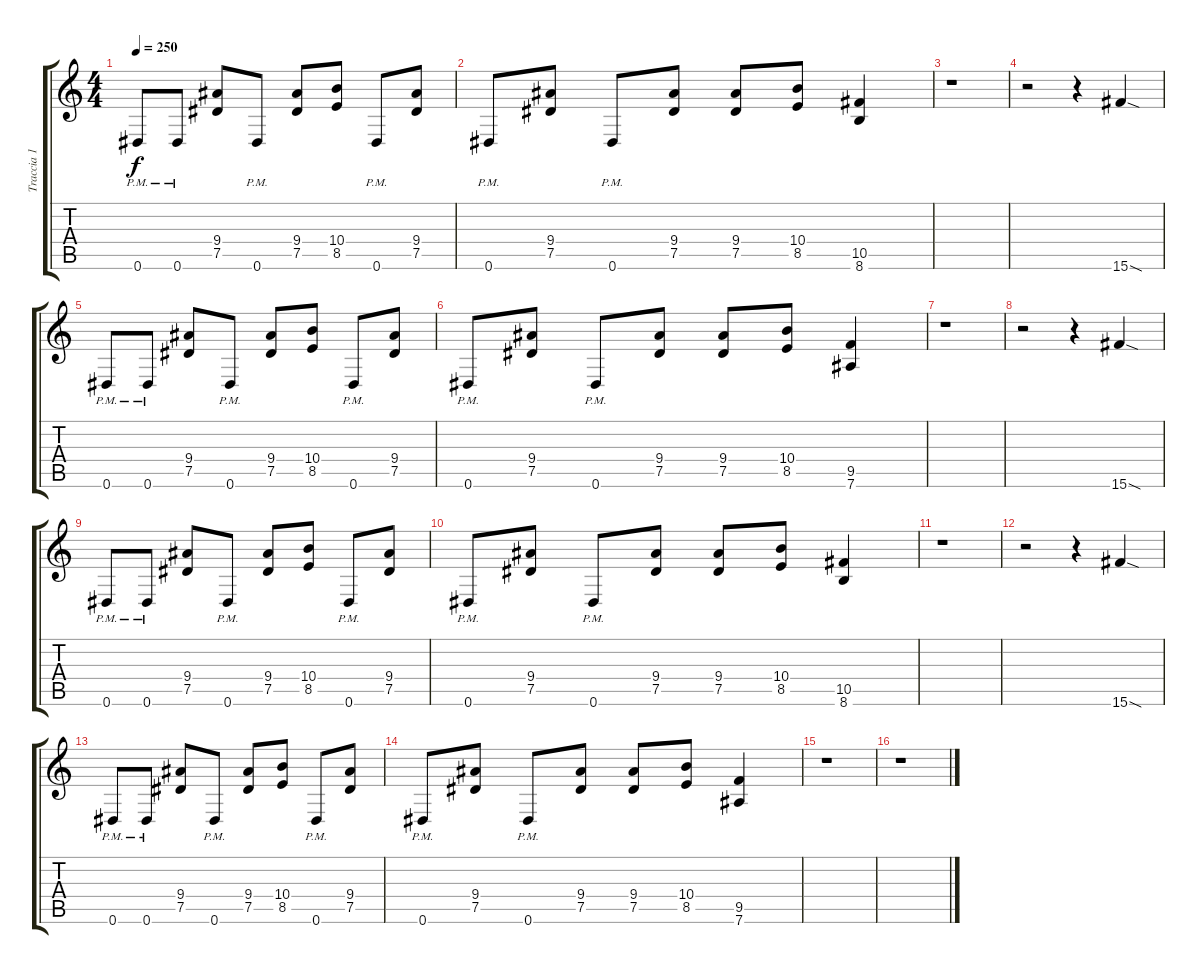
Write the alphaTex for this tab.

\track ("Traccia 1" "Traccia 1") {instrument overdrivenguitar}
\staff {score tabs}
\tuning (Eb4 Bb3 Gb3 Db3 Ab2 Eb2) {hide}
\ts (4 4)
\tempo 250
\clef g2
\ks c
0.6{pm}.8{dy f} 0.6{pm}.8 (9.4 7.5).8 0.6{pm}.8 (9.4 7.5).8 (10.4 8.5).8 0.6{pm}.8 (9.4 7.5).8 |
0.6{pm}.8 (9.4 7.5).8 0.6{pm}.8 (9.4 7.5).8 (9.4 7.5).8 (10.4 8.5).8 (10.5 8.6).4 |
r.1 |
r.2 r.4 15.6{sod}.4 |
0.6{pm}.8 0.6{pm}.8 (9.4 7.5).8 0.6{pm}.8 (9.4 7.5).8 (10.4 8.5).8 0.6{pm}.8 (9.4 7.5).8 |
0.6{pm}.8 (9.4 7.5).8 0.6{pm}.8 (9.4 7.5).8 (9.4 7.5).8 (10.4 8.5).8 (9.5 7.6).4 |
r.1 |
r.2 r.4 15.6{sod}.4 |
0.6{pm}.8 0.6{pm}.8 (9.4 7.5).8 0.6{pm}.8 (9.4 7.5).8 (10.4 8.5).8 0.6{pm}.8 (9.4 7.5).8 |
0.6{pm}.8 (9.4 7.5).8 0.6{pm}.8 (9.4 7.5).8 (9.4 7.5).8 (10.4 8.5).8 (10.5 8.6).4 |
r.1 |
r.2 r.4 15.6{sod}.4 |
0.6{pm}.8 0.6{pm}.8 (9.4 7.5).8 0.6{pm}.8 (9.4 7.5).8 (10.4 8.5).8 0.6{pm}.8 (9.4 7.5).8 |
0.6{pm}.8 (9.4 7.5).8 0.6{pm}.8 (9.4 7.5).8 (9.4 7.5).8 (10.4 8.5).8 (9.5 7.6).4 |
r.1 |
r.1
